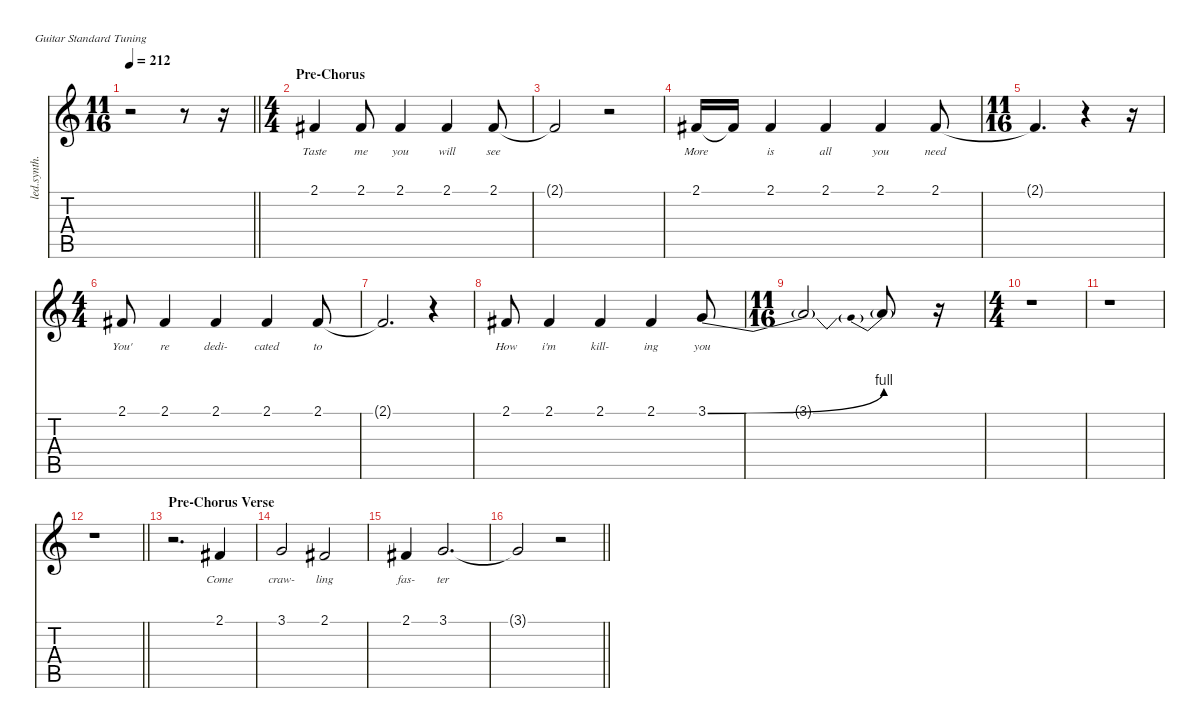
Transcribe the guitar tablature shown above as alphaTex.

\defaultSystemsLayout 4
\hideDynamics
\bracketExtendMode nobrackets
\track ("James - Vocals" "led.synth.") {instrument lead6voice}
\staff {score tabs}
\tuning (E4 B3 G3 D3 A2 E2)
\ts (11 16)
\beaming (8 3 2)
\tempo 212
\clef g2
\barLineRight lightlight
\ks c
r.2{dy fff} r.8 r.16 |
\ts (4 4)
\beaming (8 2 2 2 2)
\section ("" "Pre-Chorus")
2.1{acc #}.4{lyrics (0 "Taste") lyrics (1 "") lyrics (2 "") lyrics (3 "") lyrics (4 "")} 2.1{acc #}.8{lyrics (0 "me") lyrics (1 "") lyrics (2 "") lyrics (3 "") lyrics (4 "")} 2.1{acc #}.4{lyrics (0 "you") lyrics (1 "") lyrics (2 "") lyrics (3 "") lyrics (4 "")} 2.1{acc #}.4{lyrics (0 "will") lyrics (1 "") lyrics (2 "") lyrics (3 "") lyrics (4 "")} 2.1{acc #}.8{lyrics (0 "see") lyrics (1 "") lyrics (2 "") lyrics (3 "") lyrics (4 "")} |
2.1{t acc #}.2{dy f} r.2 |
2.1{acc #}.16{lyrics (0 "More") lyrics (1 "") lyrics (2 "") lyrics (3 "") lyrics (4 "") dy fff} 2.1{t acc #}.16{dy f} 2.1{acc #}.4{lyrics (0 "is") lyrics (1 "") lyrics (2 "") lyrics (3 "") lyrics (4 "") dy fff} 2.1{acc #}.4{lyrics (0 "all") lyrics (1 "") lyrics (2 "") lyrics (3 "") lyrics (4 "")} 2.1{acc #}.4{lyrics (0 "you") lyrics (1 "") lyrics (2 "") lyrics (3 "") lyrics (4 "")} 2.1{acc #}.8{lyrics (0 "need") lyrics (1 "") lyrics (2 "") lyrics (3 "") lyrics (4 "")} |
\ts (11 16)
\beaming (8 3 2)
2.1{t acc #}.4{d dy f} r.4 r.16 |
\ts (4 4)
\beaming (8 2 2 2 2)
2.1{acc #}.8{lyrics (0 "You'") lyrics (1 "") lyrics (2 "") lyrics (3 "") lyrics (4 "") dy fff} 2.1{acc #}.4{lyrics (0 "re") lyrics (1 "") lyrics (2 "") lyrics (3 "") lyrics (4 "")} 2.1{acc #}.4{lyrics (0 "dedi-") lyrics (1 "") lyrics (2 "") lyrics (3 "") lyrics (4 "")} 2.1{acc #}.4{lyrics (0 "cated") lyrics (1 "") lyrics (2 "") lyrics (3 "") lyrics (4 "")} 2.1{acc #}.8{lyrics (0 "to") lyrics (1 "") lyrics (2 "") lyrics (3 "") lyrics (4 "")} |
2.1{t acc #}.2{d dy f} r.4 |
2.1{acc #}.8{lyrics (0 "How") lyrics (1 "") lyrics (2 "") lyrics (3 "") lyrics (4 "") dy fff} 2.1{acc #}.4{lyrics (0 "i'm") lyrics (1 "") lyrics (2 "") lyrics (3 "") lyrics (4 "")} 2.1{acc #}.4{lyrics (0 "kill-") lyrics (1 "") lyrics (2 "") lyrics (3 "") lyrics (4 "")} 2.1{acc #}.4{lyrics (0 "ing") lyrics (1 "") lyrics (2 "") lyrics (3 "") lyrics (4 "")} 3.1{be (bend 0 0 60 4)}.8{lyrics (0 "you") lyrics (1 "") lyrics (2 "") lyrics (3 "") lyrics (4 "")} |
\ts (11 16)
\beaming (8 3 2)
3.1{t}.2{dy f} 3.1{be (prebend 0 4 60 4) t}.8 r.16 |
\ts (4 4)
\beaming (8 2 2 2 2)
r.1 |
r.1 |
\barLineRight lightlight
r.1 |
\section ("" "Pre-Chorus Verse")
r.2{d} 2.1{acc #}.4{lyrics (0 "Come") lyrics (1 "") lyrics (2 "") lyrics (3 "") lyrics (4 "") dy fff} |
3.1.2{lyrics (0 "craw-") lyrics (1 "") lyrics (2 "") lyrics (3 "") lyrics (4 "")} 2.1{acc #}.2{lyrics (0 "ling") lyrics (1 "") lyrics (2 "") lyrics (3 "") lyrics (4 "")} |
2.1{acc #}.4{lyrics (0 "fas-") lyrics (1 "") lyrics (2 "") lyrics (3 "") lyrics (4 "")} 3.1.2{d lyrics (0 "ter") lyrics (1 "") lyrics (2 "") lyrics (3 "") lyrics (4 "")} |
\barLineRight lightlight
3.1{t}.2{dy f} r.2
